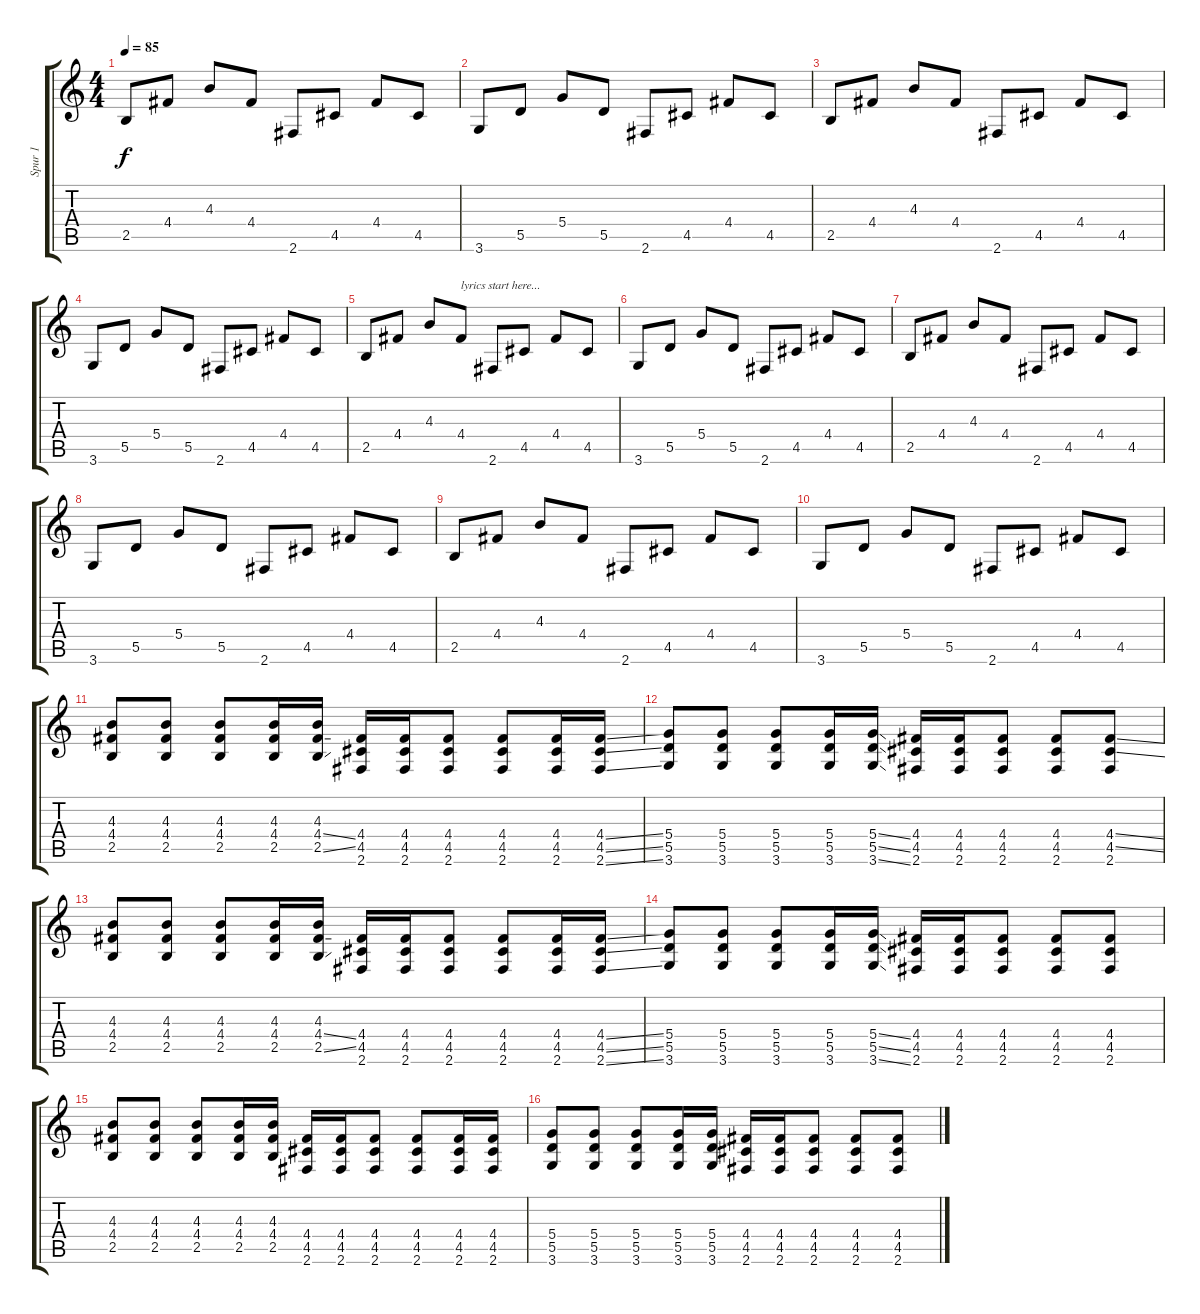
\track ("Spur 1" "Spur 1") {instrument electricguitarmuted}
\staff {score tabs}
\tuning (E4 B3 G3 D3 A2 E2) {hide}
\ts (4 4)
\tempo 85
\clef g2
\ks c
2.5.8{dy f instrument electricguitarmuted} 4.4.8 4.3.8 4.4.8 2.6.8 4.5.8 4.4.8 4.5.8 |
3.6.8 5.5.8 5.4.8 5.5.8 2.6.8 4.5.8 4.4.8 4.5.8 |
2.5.8 4.4.8 4.3.8 4.4.8 2.6.8 4.5.8 4.4.8 4.5.8 |
3.6.8 5.5.8 5.4.8 5.5.8 2.6.8 4.5.8 4.4.8 4.5.8 |
2.5.8 4.4.8 4.3.8 4.4.8{txt "lyrics start here..."} 2.6.8 4.5.8 4.4.8 4.5.8 |
3.6.8 5.5.8 5.4.8 5.5.8 2.6.8 4.5.8 4.4.8 4.5.8 |
2.5.8 4.4.8 4.3.8 4.4.8 2.6.8 4.5.8 4.4.8 4.5.8 |
3.6.8 5.5.8 5.4.8 5.5.8 2.6.8 4.5.8 4.4.8 4.5.8 |
2.5.8 4.4.8 4.3.8 4.4.8 2.6.8 4.5.8 4.4.8 4.5.8 |
3.6.8 5.5.8 5.4.8 5.5.8 2.6.8 4.5.8 4.4.8 4.5.8 |
(4.3 4.4 2.5).8 (4.3 4.4 2.5).8 (4.3 4.4 2.5).8 (4.3 4.4 2.5).16 (4.3 4.4{ss} 2.5{ss}).16 (4.4 4.5 2.6).16 (4.4 4.5 2.6).16 (4.4 4.5 2.6).8 (4.4 4.5 2.6).8 (4.4 4.5 2.6).16 (4.4{ss} 4.5{ss} 2.6{ss}).16 |
(5.4 5.5 3.6).8 (5.4 5.5 3.6).8 (5.4 5.5 3.6).8 (5.4 5.5 3.6).16 (5.4{ss} 5.5{ss} 3.6{ss}).16 (4.4 4.5 2.6).16 (4.4 4.5 2.6).16 (4.4 4.5 2.6).8 (4.4 4.5 2.6).8 (4.4{ss} 4.5{ss} 2.6).8 |
(4.3 4.4 2.5).8 (4.3 4.4 2.5).8 (4.3 4.4 2.5).8 (4.3 4.4 2.5).16 (4.3 4.4{ss} 2.5{ss}).16 (4.4 4.5 2.6).16 (4.4 4.5 2.6).16 (4.4 4.5 2.6).8 (4.4 4.5 2.6).8 (4.4 4.5 2.6).16 (4.4{ss} 4.5{ss} 2.6{ss}).16 |
(5.4 5.5 3.6).8 (5.4 5.5 3.6).8 (5.4 5.5 3.6).8 (5.4 5.5 3.6).16 (5.4{ss} 5.5{ss} 3.6{ss}).16 (4.4 4.5 2.6).16 (4.4 4.5 2.6).16 (4.4 4.5 2.6).8 (4.4 4.5 2.6).8 (4.4 4.5 2.6).8 |
(4.3 4.4 2.5).8 (4.3 4.4 2.5).8 (4.3 4.4 2.5).8 (4.3 4.4 2.5).16 (4.3 4.4 2.5).16 (4.4 4.5 2.6).16 (4.4 4.5 2.6).16 (4.4 4.5 2.6).8 (4.4 4.5 2.6).8 (4.4 4.5 2.6).16 (4.4 4.5 2.6).16 |
(5.4 5.5 3.6).8 (5.4 5.5 3.6).8 (5.4 5.5 3.6).8 (5.4 5.5 3.6).16 (5.4 5.5 3.6).16 (4.4 4.5 2.6).16 (4.4 4.5 2.6).16 (4.4 4.5 2.6).8 (4.4 4.5 2.6).8 (4.4 4.5 2.6).8
